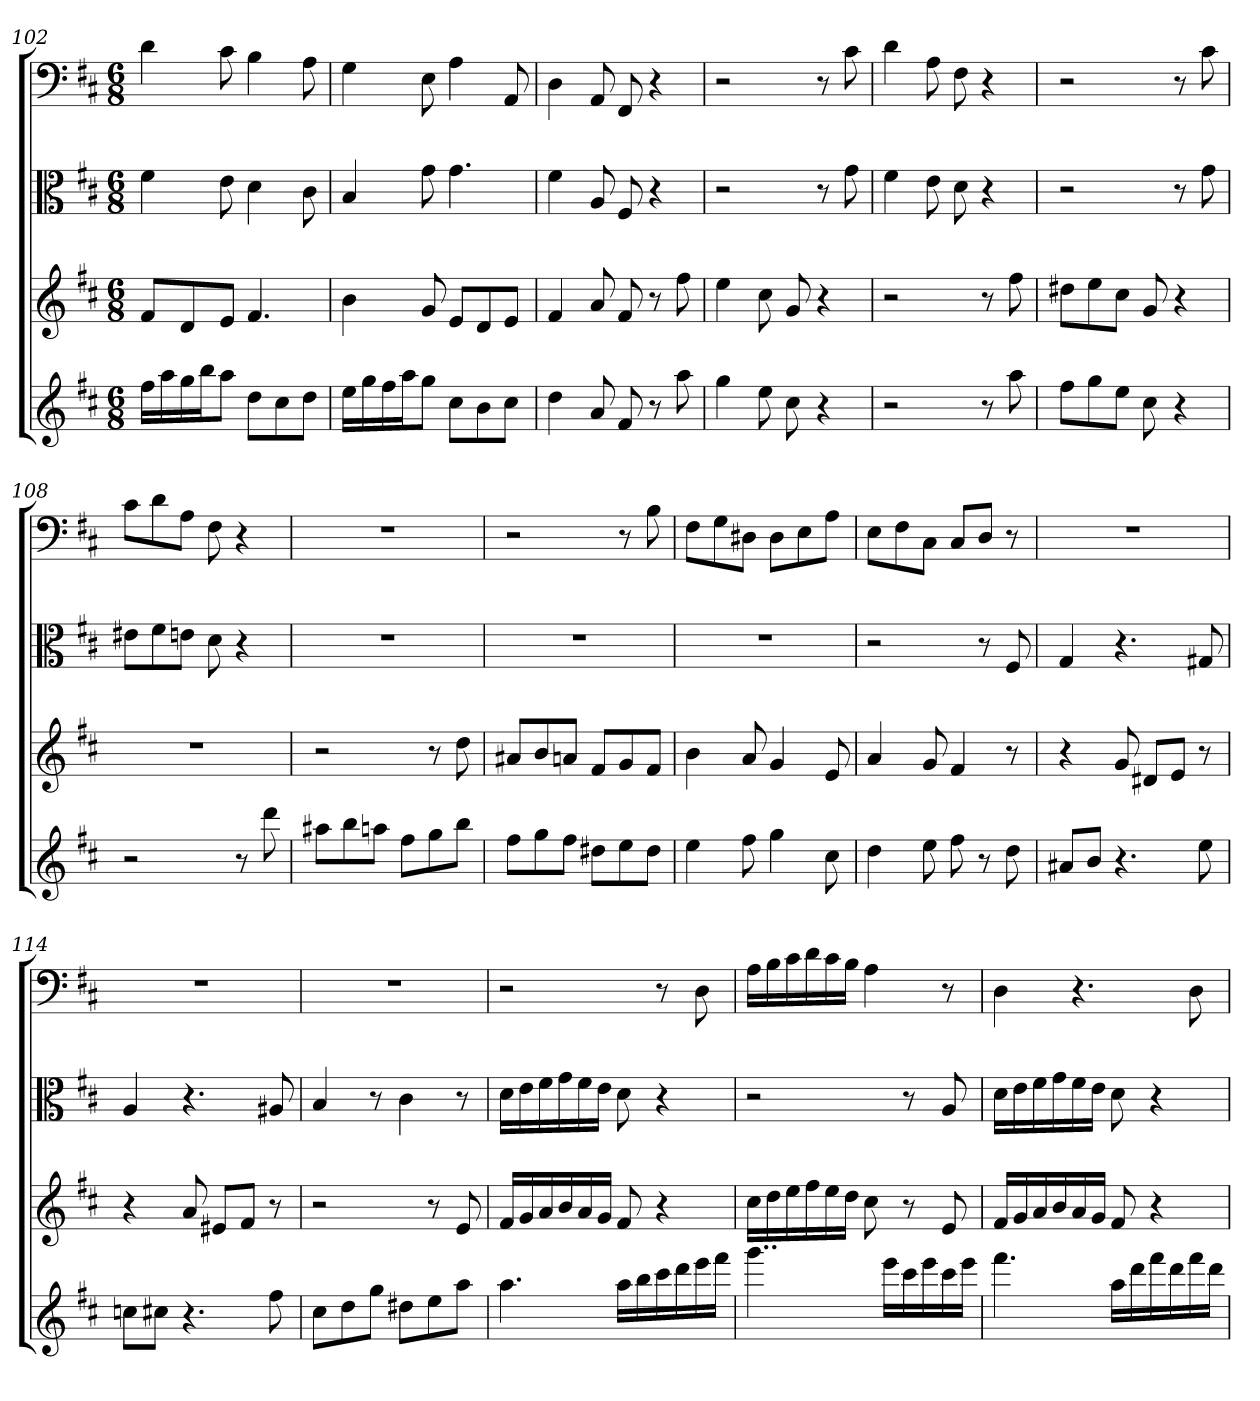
**kern	**kern	**kern	**kern
*part4	*part3	*part2	*part1
*staff4	*staff3	*staff2	*staff1
*	*	*clefC3	*clefF4
*k[f#c#]	*k[f#c#]	*k[f#c#]	*k[f#c#]
*D:	*D:	*D:	*D:
*M6/8	*M6/8	*M6/8	*M6/8
=102	=102	=102	=102
16ff#LL	8f#L	4f#	4d
16aa	.	.	.
16gg	8d	.	.
16bbJ	.	.	.
8aaJ	8eJ	8e	8c#
8ddL	4.f#	4d	4B
8cc#	.	.	.
8ddJ	.	8c#	8A
=103	=103	=103	=103
16eeLL	4b	4B	4G
16gg	.	.	.
16ff#	.	.	.
16aaJ	.	.	.
8ggJ	8g	8g	8E
8cc#L	8eL	4.g	4A
8b	8d	.	.
8cc#J	8eJ	.	8AA
=104	=104	=104	=104
4dd	4f#	4f#	4D
8a	8a	8A	8AA
8f#	8f#	8F#	8FF#
8r	8r	4r	4r
8aa	8ff#	.	.
=105	=105	=105	=105
4gg	4ee	2r	2r
8ee	8cc#	.	.
8cc#	8g	.	.
4r	4r	8r	8r
.	.	8g	8c#
=106	=106	=106	=106
2r	2r	4f#	4d
.	.	8e	8A
.	.	8d	8F#
8r	8r	4r	4r
8aa	8ff#	.	.
=107	=107	=107	=107
8ff#L	8dd#XL	2r	2r
8gg	8ee	.	.
8eeJ	8cc#J	.	.
8cc#	8g	.	.
4r	4r	8r	8r
.	.	8g	8c#
=108	=108	=108	=108
2r	2.r	8e#X\L	8c#\L
.	.	8f#\	8d\
.	.	8en\J	8A\J
.	.	8d	8F#
8r	.	4r	4r
8ddd	.	.	.
=109	=109	=109	=109
8aa#XL	2r	2.r	2.r
8bb	.	.	.
8aanJ	.	.	.
8ff#L	.	.	.
8gg	8r	.	.
8bbJ	8dd	.	.
=110	=110	=110	=110
8ff#L	8a#XL	2.r	2r
8gg	8b	.	.
8ff#J	8anJ	.	.
8dd#XL	8f#L	.	.
8ee	8g	.	8r
8dd#J	8f#J	.	8B
=111	=111	=111	=111
4ee	4b	2.r	8F#\L
.	.	.	8G\
8ff#	8a	.	8D#X\J
4gg	4g	.	8D#\L
.	.	.	8E\
8cc#	8e	.	8A\J
=112	=112	=112	=112
4dd	4a	2r	8E\L
.	.	.	8F#\
8ee	8g	.	8C#\J
8ff#	4f#	.	8C#/L
8r	.	8r	8D/J
8dd	8r	8F#	8r
=113	=113	=113	=113
8a#XL	4r	4G	2.r
8bJ	.	.	.
4.r	8g	4.r	.
.	8d#XL	.	.
.	8eJ	.	.
8ee	8r	8G#X	.
=114	=114	=114	=114
8ccnL	4r	4A	2.r
8cc#XJ	.	.	.
4.r	8a	4.r	.
.	8e#XL	.	.
.	8f#J	.	.
8ff#	8r	8A#X	.
=115	=115	=115	=115
8cc#L	2r	4B	2.r
8dd	.	.	.
8ggJ	.	8r	.
8dd#XL	.	4c#	.
8ee	8r	.	.
8aaJ	8e	8r	.
=116	=116	=116	=116
4.aa	16f#LL	16d\LL	2r
.	16g	16e\	.
.	16a	16f#\	.
.	16b	16g\	.
.	16a	16f#\	.
.	16gJJ	16e\JJ	.
16aaLL	8f#	8d	.
16bb	.	.	.
16ccc#	4r	4r	8r
16ddd	.	.	.
16eee	.	.	8D
16fff#JJ	.	.	.
=117	=117	=117	=117
4..ggg	16cc#LL	2r	16A\LL
.	16dd	.	16B\
.	16ee	.	16c#\
.	16ff#	.	16d\
.	16ee	.	16c#\
.	16ddJJ	.	16B\JJ
.	8cc#	.	4A
16eeeLL	.	.	.
16ccc#	8r	8r	.
16eee	.	.	.
16ccc#	8e	8A	8r
16eeeJJ	.	.	.
=118	=118	=118	=118
4.fff#	16f#LL	16d\LL	4D
.	16g	16e\	.
.	16a	16f#\	.
.	16b	16g\	.
.	16a	16f#\	4.r
.	16gJJ	16e\JJ	.
16aaLL	8f#	8d	.
16ddd	.	.	.
16fff#	4r	4r	.
16ddd	.	.	.
16fff#	.	.	8D
16dddJJ	.	.	.
=	=	=	=
*-	*-	*-	*-
